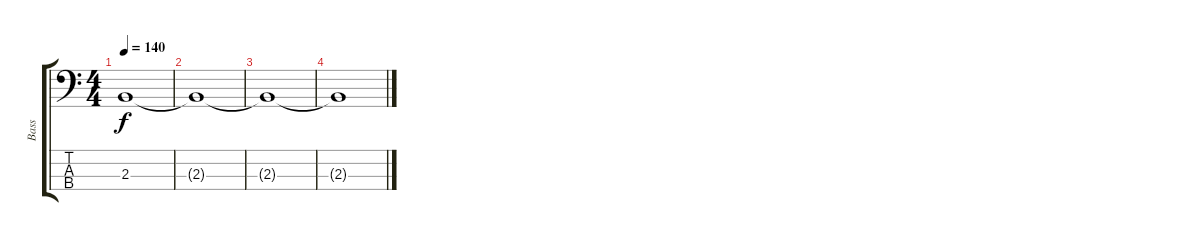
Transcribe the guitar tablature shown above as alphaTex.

\track ("Bass" "Bass") {instrument electricbassfinger}
\staff {score tabs}
\tuning (G2 D2 A1 D1) {hide}
\ts (4 4)
\tempo 140
\clef f4
\ks c
2.3{t}.1{dy f} |
2.3{t}.1 |
2.3{t}.1 |
2.3{t}.1
